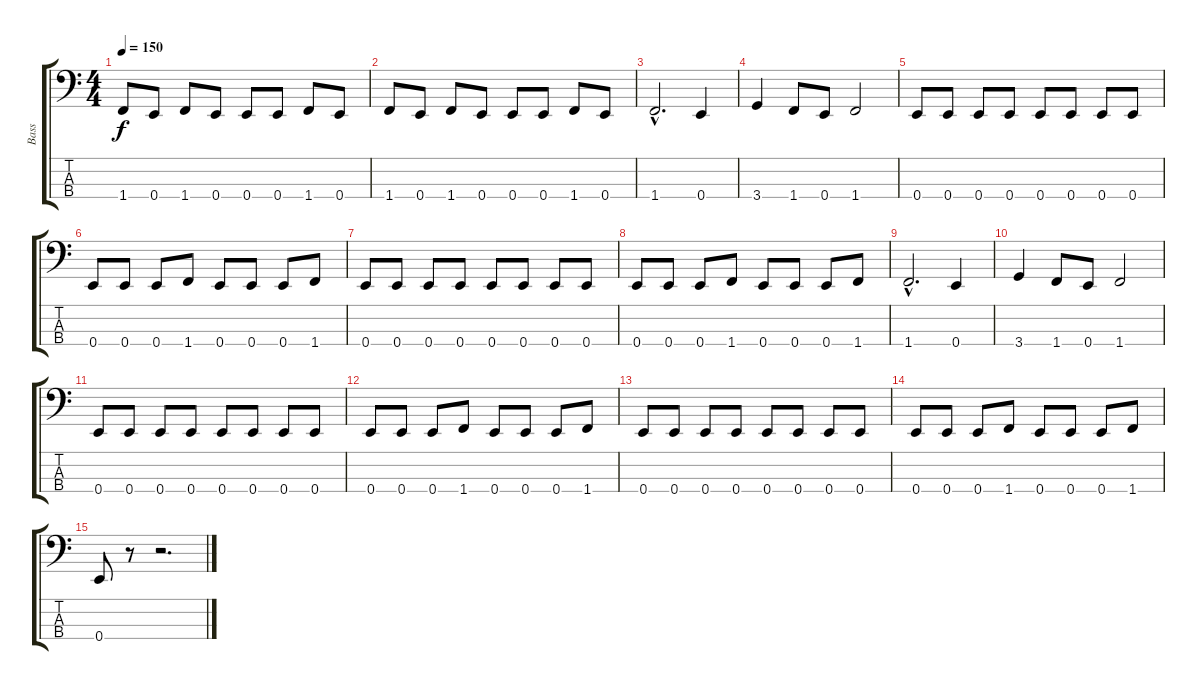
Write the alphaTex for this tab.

\track ("Bass" "Bass") {instrument electricbassfinger}
\staff {score tabs}
\tuning (G2 D2 A1 E1) {hide}
\ts (4 4)
\tempo 150
\clef f4
\ks c
1.4.8{dy f} 0.4.8 1.4.8 0.4.8 0.4.8 0.4.8 1.4.8 0.4.8 |
1.4.8 0.4.8 1.4.8 0.4.8 0.4.8 0.4.8 1.4.8 0.4.8 |
1.4{hac}.2{d} 0.4.4 |
3.4.4 1.4.8 0.4.8 1.4.2 |
0.4.8 0.4.8 0.4.8 0.4.8 0.4.8 0.4.8 0.4.8 0.4.8 |
0.4.8 0.4.8 0.4.8 1.4.8 0.4.8 0.4.8 0.4.8 1.4.8 |
0.4.8 0.4.8 0.4.8 0.4.8 0.4.8 0.4.8 0.4.8 0.4.8 |
0.4.8 0.4.8 0.4.8 1.4.8 0.4.8 0.4.8 0.4.8 1.4.8 |
1.4{hac}.2{d} 0.4.4 |
3.4.4 1.4.8 0.4.8 1.4.2 |
0.4.8 0.4.8 0.4.8 0.4.8 0.4.8 0.4.8 0.4.8 0.4.8 |
0.4.8 0.4.8 0.4.8 1.4.8 0.4.8 0.4.8 0.4.8 1.4.8 |
0.4.8 0.4.8 0.4.8 0.4.8 0.4.8 0.4.8 0.4.8 0.4.8 |
0.4.8 0.4.8 0.4.8 1.4.8 0.4.8 0.4.8 0.4.8 1.4.8 |
0.4.8 r.8 r.2{d}
